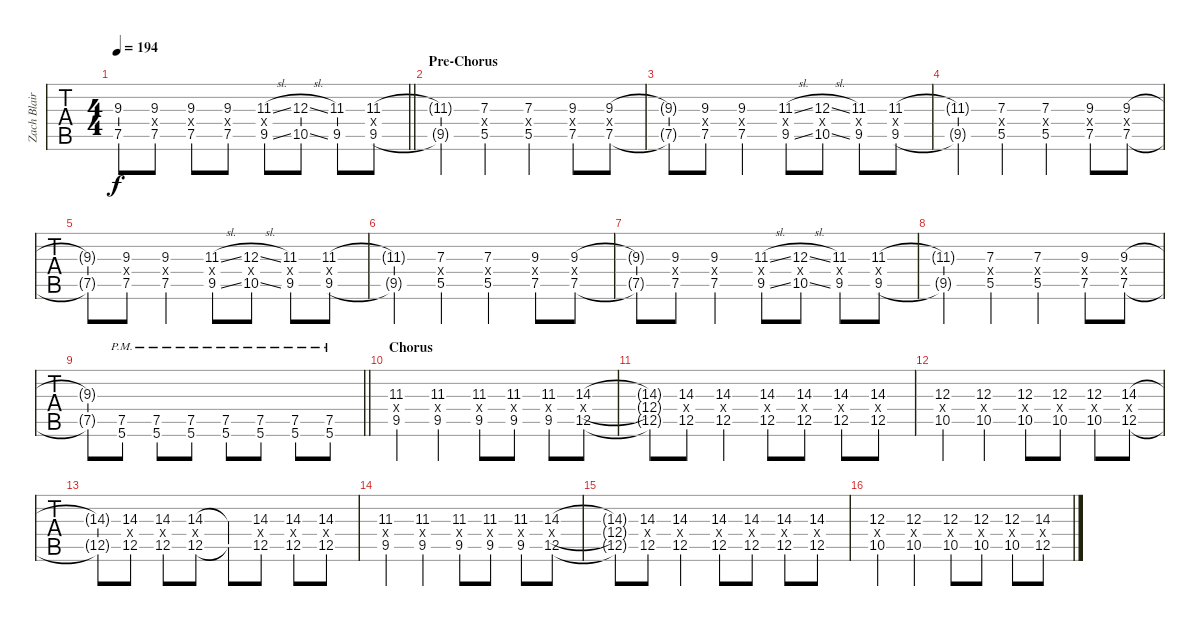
\track ("Zach Blair - Guitar One" "Zach Blair") {instrument distortionguitar}
\staff {tabs}
\tuning (Eb4 Bb3 Gb3 Db3 Ab2 Eb2) {hide}
\ts (4 4)
\tempo 194
\clef g2
\barLineRight lightlight
\ks c
(9.3{t} 7.5{t}).8{dy f} (9.3 7.4{x} 7.5).8 (9.3 7.4{x} 7.5).8 (9.3 7.4{x} 7.5).8 (11.3{sl} 9.4{x} 9.5{sl}).8 (12.3{sl} 10.5{sl}).8 (11.3 9.5).8 (11.3 2.4{x} 9.5).8 |
\section ("" "Pre-Chorus")
(11.3{t} 9.5{t}).4 (7.3 5.4{x} 5.5).4 (7.3 5.4{x} 5.5).4 (9.3 7.4{x} 7.5).8 (9.3 7.4{x} 7.5).8 |
(9.3{t} 7.5{t}).8 (9.3 7.4{x} 7.5).8 (9.3 7.4{x} 7.5).4 (11.3{sl} 9.4{x} 9.5{sl}).8 (12.3{sl} 10.4{x} 10.5{sl}).8 (11.3 9.4{x} 9.5).8 (11.3 9.4{x} 9.5).8 |
(11.3{t} 9.5{t}).4 (7.3 5.4{x} 5.5).4 (7.3 5.4{x} 5.5).4 (9.3 7.4{x} 7.5).8 (9.3 7.4{x} 7.5).8 |
(9.3{t} 7.5{t}).8 (9.3 7.4{x} 7.5).8 (9.3 7.4{x} 7.5).4 (11.3{sl} 9.4{x} 9.5{sl}).8 (12.3{sl} 10.4{x} 10.5{sl}).8 (11.3 9.4{x} 9.5).8 (11.3 9.4{x} 9.5).8 |
(11.3{t} 9.5{t}).4 (7.3 5.4{x} 5.5).4 (7.3 5.4{x} 5.5).4 (9.3 7.4{x} 7.5).8 (9.3 7.4{x} 7.5).8 |
(9.3{t} 7.5{t}).8 (9.3 7.4{x} 7.5).8 (9.3 7.4{x} 7.5).4 (11.3{sl} 9.4{x} 9.5{sl}).8 (12.3{sl} 10.4{x} 10.5{sl}).8 (11.3 9.4{x} 9.5).8 (11.3 9.4{x} 9.5).8 |
(11.3{t} 9.5{t}).4 (7.3 5.4{x} 5.5).4 (7.3 5.4{x} 5.5).4 (9.3 7.4{x} 7.5).8 (9.3 7.4{x} 7.5).8 |
\barLineRight lightlight
(9.3{t} 7.5{t}).8 (7.5{pm} 5.6{pm}).8 (7.5{pm} 5.6{pm}).8 (7.5{pm} 5.6{pm}).8 (7.5{pm} 5.6{pm}).8 (7.5{pm} 5.6{pm}).8 (7.5{pm} 5.6{pm}).8 (7.5{pm} 5.6{pm}).8 |
\section ("" "Chorus")
(11.3 9.4{x} 9.5).4 (11.3 9.4{x} 9.5).4 (11.3 9.4{x} 9.5).8 (11.3 9.4{x} 9.5).8 (11.3 9.4{x} 9.5).8 (14.3 12.4{x} 12.5).8 |
(14.3{t} 12.4{t} 12.5{t}).8 (14.3 12.4{x} 12.5).8 (14.3 12.4{x} 12.5).4 (14.3 12.4{x} 12.5).8 (14.3 12.4{x} 12.5).8 (14.3 12.4{x} 12.5).8 (14.3 12.4{x} 12.5).8 |
(12.3 10.4{x} 10.5).4 (12.3 10.4{x} 10.5).4 (12.3 10.4{x} 10.5).8 (12.3 10.4{x} 10.5).8 (12.3 10.4{x} 10.5).8 (14.3 12.4{x} 12.5).8 |
(14.3{t} 12.5{t}).8 (14.3 12.4{x} 12.5).8 (14.3 12.4{x} 12.5).8 (14.3 12.4{x} 12.5).8 (14.3{t} 12.5{t}).8 (14.3 12.4{x} 12.5).8 (14.3 12.4{x} 12.5).8 (14.3 12.4{x} 12.5).8 |
(11.3 9.4{x} 9.5).4 (11.3 9.4{x} 9.5).4 (11.3 9.4{x} 9.5).8 (11.3 9.4{x} 9.5).8 (11.3 9.4{x} 9.5).8 (14.3 12.4{x} 12.5).8 |
(14.3{t} 12.4{t} 12.5{t}).8 (14.3 12.4{x} 12.5).8 (14.3 12.4{x} 12.5).4 (14.3 12.4{x} 12.5).8 (14.3 12.4{x} 12.5).8 (14.3 12.4{x} 12.5).8 (14.3 12.4{x} 12.5).8 |
(12.3 10.4{x} 10.5).4 (12.3 10.4{x} 10.5).4 (12.3 10.4{x} 10.5).8 (12.3 10.4{x} 10.5).8 (12.3 10.4{x} 10.5).8 (14.3 12.4{x} 12.5).8
